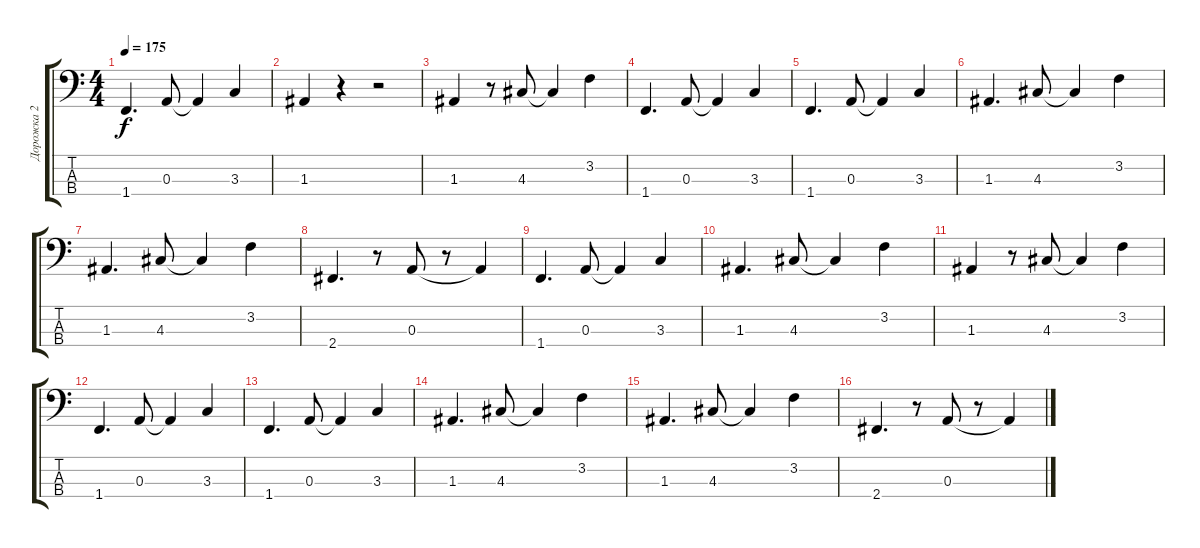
\track ("Дорожка 2" "Дорожка 2") {instrument electricbassfinger}
\staff {score tabs}
\tuning (G2 D2 A1 E1) {hide}
\ts (4 4)
\tempo 175
\clef f4
\ks c
1.4.4{d dy f} 0.3.8 0.3{t}.4 3.3.4 |
1.3.4 r.4 r.2 |
1.3.4 r.8 4.3.8 4.3{t}.4 3.2.4 |
1.4.4{d} 0.3.8 0.3{t}.4 3.3.4 |
1.4.4{d} 0.3.8 0.3{t}.4 3.3.4 |
1.3.4{d} 4.3.8 4.3{t}.4 3.2.4 |
1.3.4{d} 4.3.8 4.3{t}.4 3.2.4 |
2.4.4{d} r.8 0.3.8 r.8 0.3{t}.4 |
1.4.4{d} 0.3.8 0.3{t}.4 3.3.4 |
1.3.4{d} 4.3.8 4.3{t}.4 3.2.4 |
1.3.4 r.8 4.3.8 4.3{t}.4 3.2.4 |
1.4.4{d} 0.3.8 0.3{t}.4 3.3.4 |
1.4.4{d} 0.3.8 0.3{t}.4 3.3.4 |
1.3.4{d} 4.3.8 4.3{t}.4 3.2.4 |
1.3.4{d} 4.3.8 4.3{t}.4 3.2.4 |
2.4.4{d} r.8 0.3.8 r.8 0.3{t}.4
